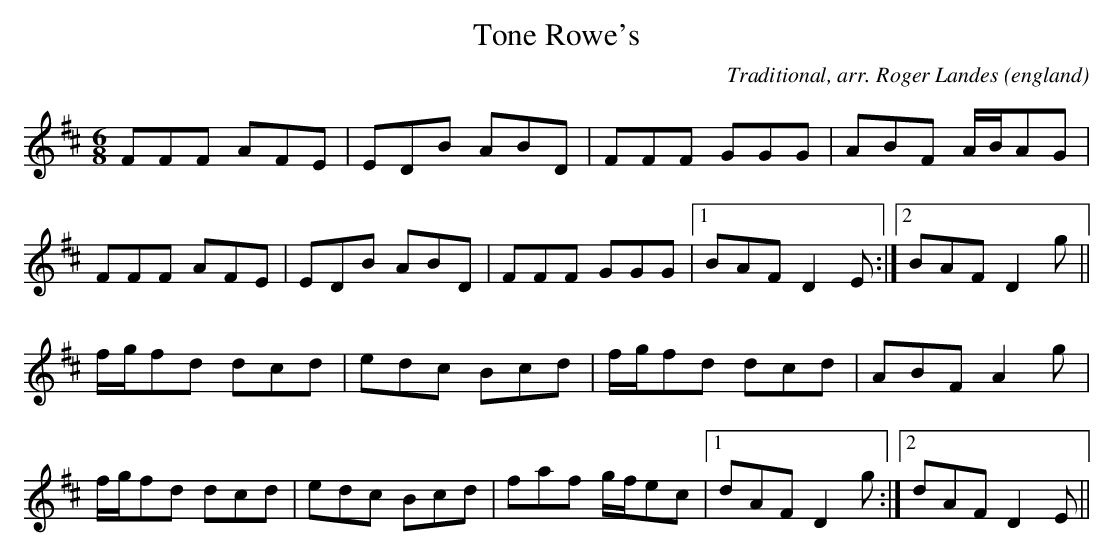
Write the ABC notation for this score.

X:1
T:Tone Rowe's
O:england
C:Traditional, arr. Roger Landes
M:6/8
L:1/8
K:D
FFF AFE|EDB ABD|FFF GGG|ABF A/B/AG|
FFF AFE|EDB ABD|FFF GGG|1 BAF D2E:|2 BAF D2g||
f/g/fd dcd|edc Bcd|f/g/fd dcd|ABF A2g|
f/g/fd dcd|edc Bcd|faf g/f/ec|1 dAF D2g:|2 dAF D2E||
